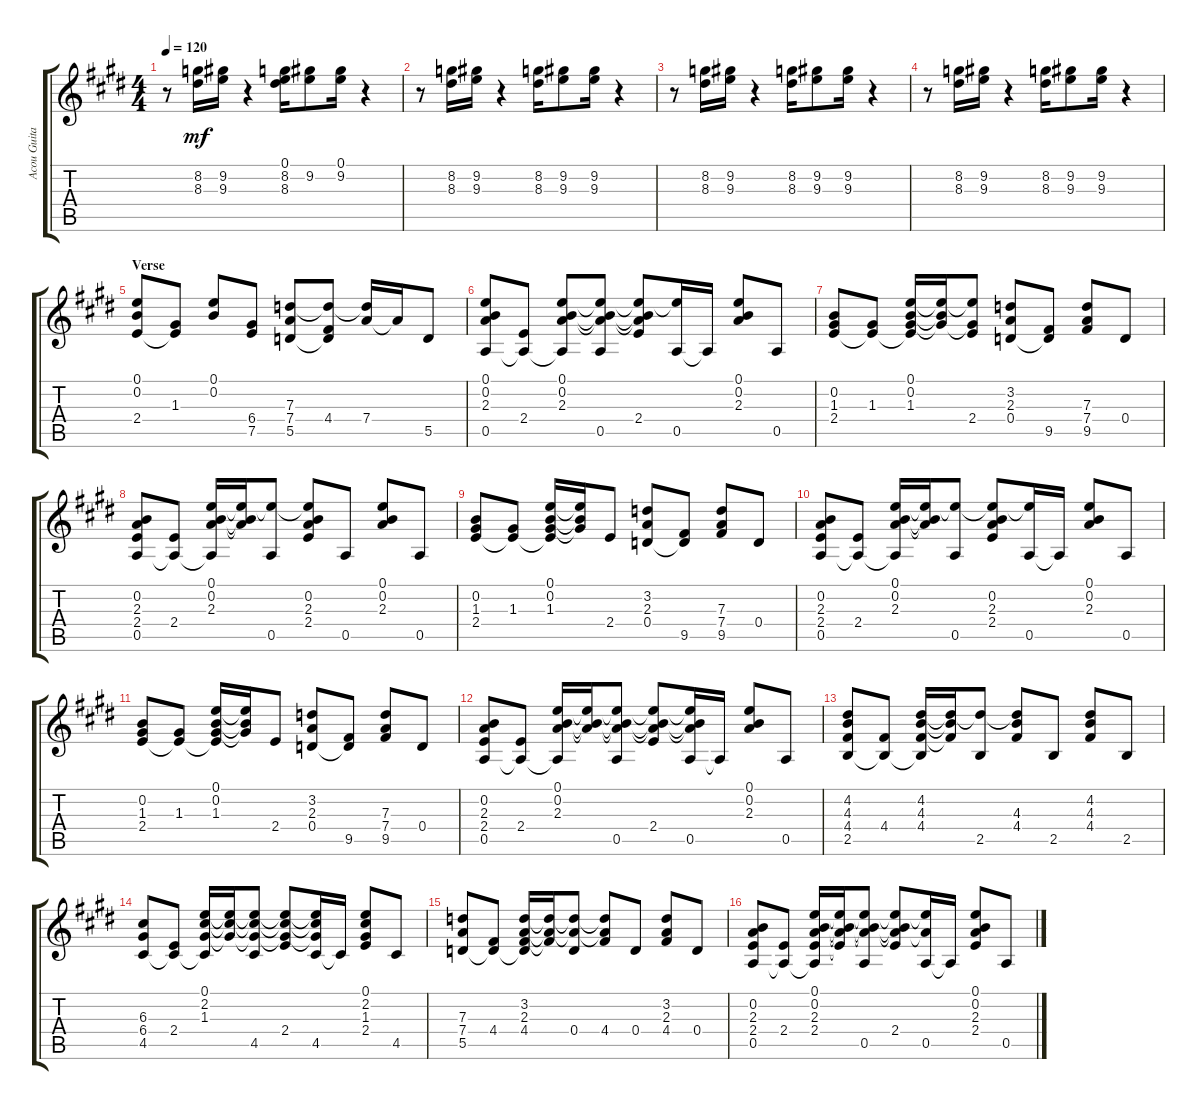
\track ("Acou Guitar" "Acou Guita") {instrument acousticguitarsteel}
\staff {score tabs}
\tuning (E4 B3 G3 D3 A2 E2) {hide}
\ts (4 4)
\tempo 120
\clef g2
\ks c#minor
r.8{dy mf} (8.2 8.3).16 (9.2 9.3).16 r.4 (0.1 8.2 8.3).16 (0.1{t} 9.2).8 (0.1 9.2).16 r.4 |
r.8 (8.2 8.3).16 (9.2 9.3).16 r.4 (8.2 8.3).16 (9.2 9.3).8 (9.2 9.3).16 r.4 |
r.8 (8.2 8.3).16 (9.2 9.3).16 r.4 (8.2 8.3).16 (9.2 9.3).8 (9.2 9.3).16 r.4 |
r.8 (8.2 8.3).16 (9.2 9.3).16 r.4 (8.2 8.3).16 (9.2 9.3).8 (9.2 9.3).16 r.4 |
\section ("" "Verse")
(0.1 0.2 2.4).8 (1.3 2.4{t}).8 (0.1 0.2).8 (6.4 7.5).8 (7.3 7.4 5.5).8 (7.3{t} 4.4 5.5{t}).8 (7.3{t} 7.4).16 7.4{t}.16 5.5.8 |
(0.1 0.2 2.3 0.5).8 (2.4 0.5{t}).8 (0.1 0.2 2.3 0.5{t}).8 (0.1{t} 0.2{t} 2.3{t} 0.5).8 (0.1{t} 0.2{t} 2.3{t} 2.4).8 (0.1{t} 0.5).16 0.5{t}.16 (0.1 0.2 2.3).8 0.5.8 |
(0.2 1.3 2.4).8 (1.3 2.4{t}).8 (0.1 0.2 1.3 2.4{t}).16 (0.1{t} 0.2{t} 1.3{t}).16 (0.1{t} 1.3{t} 2.4).8 (3.2 2.3 0.4).8 (0.4{t} 9.5).8 (7.3 7.4 9.5).8 0.4.8 |
(0.2 2.3 2.4 0.5).8 (2.4 0.5{t}).8 (0.1 0.2 2.3 0.5{t}).16 (0.1{t} 0.2{t} 2.3{t}).16 (0.1{t} 0.5).8 (0.1{t} 0.2 2.3 2.4).8 0.5.8 (0.1 0.2 2.3).8 0.5.8 |
(0.2 1.3 2.4).8 (1.3 2.4{t}).8 (0.1 0.2 1.3 2.4{t}).16 (0.1{t} 0.2{t} 1.3{t}).16 2.4.8 (3.2 2.3 0.4).8 (0.4{t} 9.5).8 (7.3 7.4 9.5).8 0.4.8 |
(0.2 2.3 2.4 0.5).8 (2.4 0.5{t}).8 (0.1 0.2 2.3 0.5{t}).16 (0.1{t} 0.2{t} 2.3{t}).16 (0.1{t} 0.5).8 (0.1{t} 0.2 2.3 2.4).8 (0.1{t} 0.5).16 0.5{t}.16 (0.1 0.2 2.3).8 0.5.8 |
(0.2 1.3 2.4).8 (1.3 2.4{t}).8 (0.1 0.2 1.3 2.4{t}).16 (0.1{t} 0.2{t} 1.3{t}).16 2.4.8 (3.2 2.3 0.4).8 (0.4{t} 9.5).8 (7.3 7.4 9.5).8 0.4.8 |
(0.2 2.3 2.4 0.5).8 (2.4 0.5{t}).8 (0.1 0.2 2.3 0.5{t}).16 (0.1{t} 0.2{t} 2.3{t}).16 (0.1{t} 0.2{t} 2.3{t} 0.5).8 (0.1{t} 0.2{t} 2.3{t} 2.4).8 (0.1{t} 0.2{t} 2.3{t} 0.5).16 0.5{t}.16 (0.1 0.2 2.3).8 0.5.8 |
(4.2 4.3 4.4 2.5).8 (4.4 2.5{t}).8 (4.2 4.3 4.4 2.5{t}).16 (4.2{t} 4.3{t} 4.4{t}).16 (4.2{t} 2.5).8 (4.2{t} 4.3 4.4).8 2.5.8 (4.2 4.3 4.4).8 2.5.8 |
(6.3 6.4 4.5).8 (2.4 4.5{t}).8 (0.1 2.2 1.3 4.5{t}).16 (0.1{t} 2.2{t} 1.3{t}).16 (0.1{t} 2.2{t} 1.3{t} 4.5).8 (0.1{t} 2.2{t} 1.3{t} 2.4).8 (0.1{t} 2.2{t} 1.3{t} 4.5).16 4.5{t}.16 (0.1 2.2 1.3 2.4).8 4.5.8 |
(7.3 7.4 5.5).8 (4.4 5.5{t}).8 (3.2 2.3 4.4 5.5{t}).16 (3.2{t} 2.3{t} 4.4{t}).16 (3.2{t} 2.3{t} 0.4).8 (3.2{t} 2.3{t} 4.4).8 0.4.8 (3.2 2.3 4.4).8 0.4.8 |
(0.2 2.3 2.4 0.5).8 (2.4 0.5{t}).8 (0.1 0.2 2.3 2.4 0.5{t}).16 (0.1{t} 0.2{t} 2.3{t} 2.4{t}).16 (0.1{t} 0.2{t} 2.3{t} 0.5).8 (0.1{t} 0.2{t} 2.3{t} 2.4).8 (0.1{t} 2.3{t} 0.5).16 0.5{t}.16 (0.1 0.2 2.3 2.4).8 0.5.8
